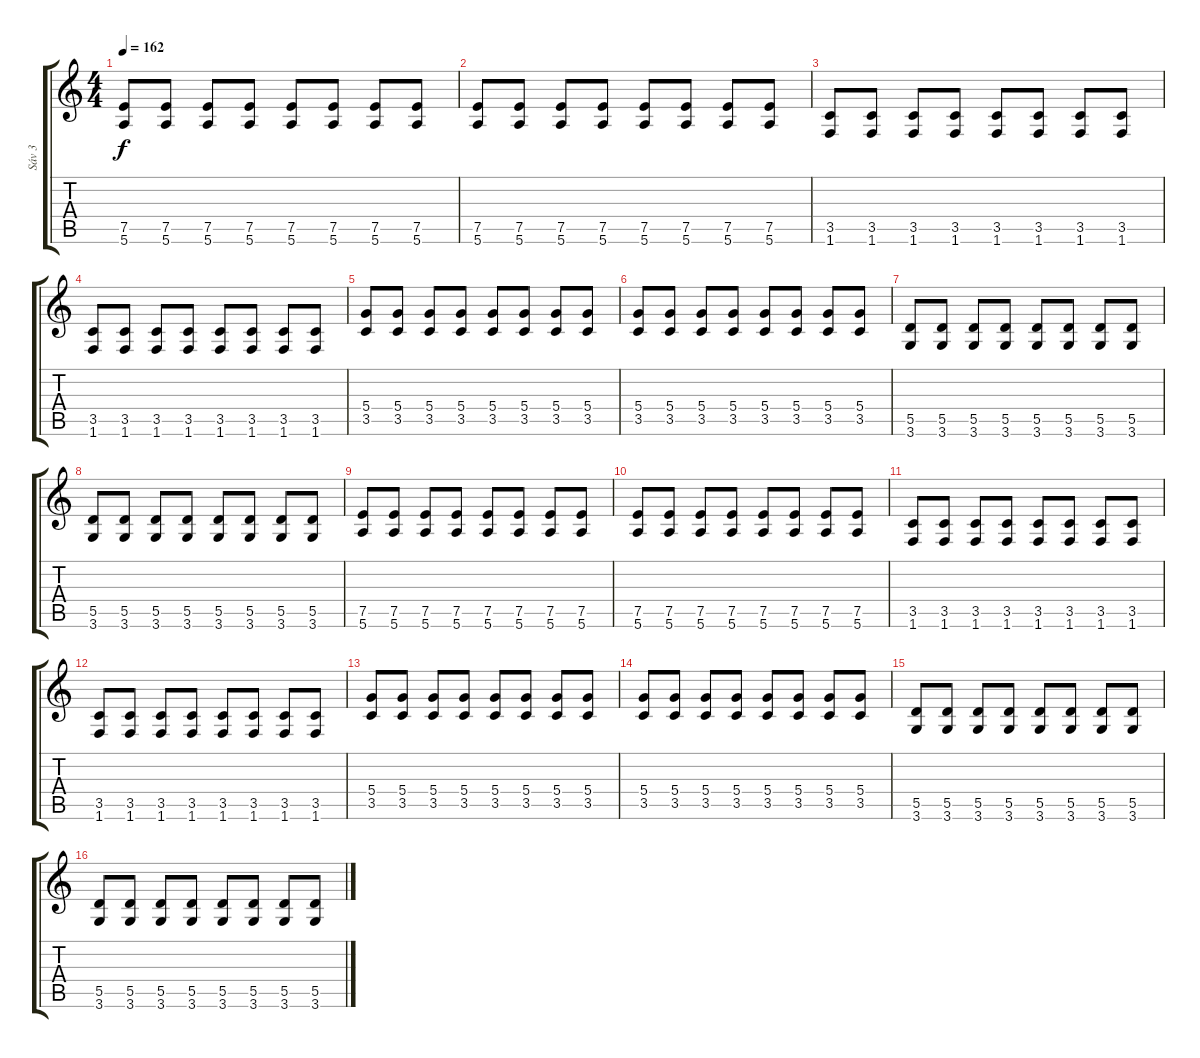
\track ("Sáv 3" "Sáv 3") {instrument distortionguitar}
\staff {score tabs}
\tuning (E4 B3 G3 D3 A2 E2) {hide}
\ts (4 4)
\tempo 162
\clef g2
\ks c
(7.5 5.6).8{dy f} (7.5 5.6).8 (7.5 5.6).8 (7.5 5.6).8 (7.5 5.6).8 (7.5 5.6).8 (7.5 5.6).8 (7.5 5.6).8 |
(7.5 5.6).8 (7.5 5.6).8 (7.5 5.6).8 (7.5 5.6).8 (7.5 5.6).8 (7.5 5.6).8 (7.5 5.6).8 (7.5 5.6).8 |
(3.5 1.6).8 (3.5 1.6).8 (3.5 1.6).8 (3.5 1.6).8 (3.5 1.6).8 (3.5 1.6).8 (3.5 1.6).8 (3.5 1.6).8 |
(3.5 1.6).8 (3.5 1.6).8 (3.5 1.6).8 (3.5 1.6).8 (3.5 1.6).8 (3.5 1.6).8 (3.5 1.6).8 (3.5 1.6).8 |
(5.4 3.5).8 (5.4 3.5).8 (5.4 3.5).8 (5.4 3.5).8 (5.4 3.5).8 (5.4 3.5).8 (5.4 3.5).8 (5.4 3.5).8 |
(5.4 3.5).8 (5.4 3.5).8 (5.4 3.5).8 (5.4 3.5).8 (5.4 3.5).8 (5.4 3.5).8 (5.4 3.5).8 (5.4 3.5).8 |
(5.5 3.6).8 (5.5 3.6).8 (5.5 3.6).8 (5.5 3.6).8 (5.5 3.6).8 (5.5 3.6).8 (5.5 3.6).8 (5.5 3.6).8 |
(5.5 3.6).8 (5.5 3.6).8 (5.5 3.6).8 (5.5 3.6).8 (5.5 3.6).8 (5.5 3.6).8 (5.5 3.6).8 (5.5 3.6).8 |
(7.5 5.6).8 (7.5 5.6).8 (7.5 5.6).8 (7.5 5.6).8 (7.5 5.6).8 (7.5 5.6).8 (7.5 5.6).8 (7.5 5.6).8 |
(7.5 5.6).8 (7.5 5.6).8 (7.5 5.6).8 (7.5 5.6).8 (7.5 5.6).8 (7.5 5.6).8 (7.5 5.6).8 (7.5 5.6).8 |
(3.5 1.6).8 (3.5 1.6).8 (3.5 1.6).8 (3.5 1.6).8 (3.5 1.6).8 (3.5 1.6).8 (3.5 1.6).8 (3.5 1.6).8 |
(3.5 1.6).8 (3.5 1.6).8 (3.5 1.6).8 (3.5 1.6).8 (3.5 1.6).8 (3.5 1.6).8 (3.5 1.6).8 (3.5 1.6).8 |
(5.4 3.5).8 (5.4 3.5).8 (5.4 3.5).8 (5.4 3.5).8 (5.4 3.5).8 (5.4 3.5).8 (5.4 3.5).8 (5.4 3.5).8 |
(5.4 3.5).8 (5.4 3.5).8 (5.4 3.5).8 (5.4 3.5).8 (5.4 3.5).8 (5.4 3.5).8 (5.4 3.5).8 (5.4 3.5).8 |
(5.5 3.6).8 (5.5 3.6).8 (5.5 3.6).8 (5.5 3.6).8 (5.5 3.6).8 (5.5 3.6).8 (5.5 3.6).8 (5.5 3.6).8 |
(5.5 3.6).8 (5.5 3.6).8 (5.5 3.6).8 (5.5 3.6).8 (5.5 3.6).8 (5.5 3.6).8 (5.5 3.6).8 (5.5 3.6).8
